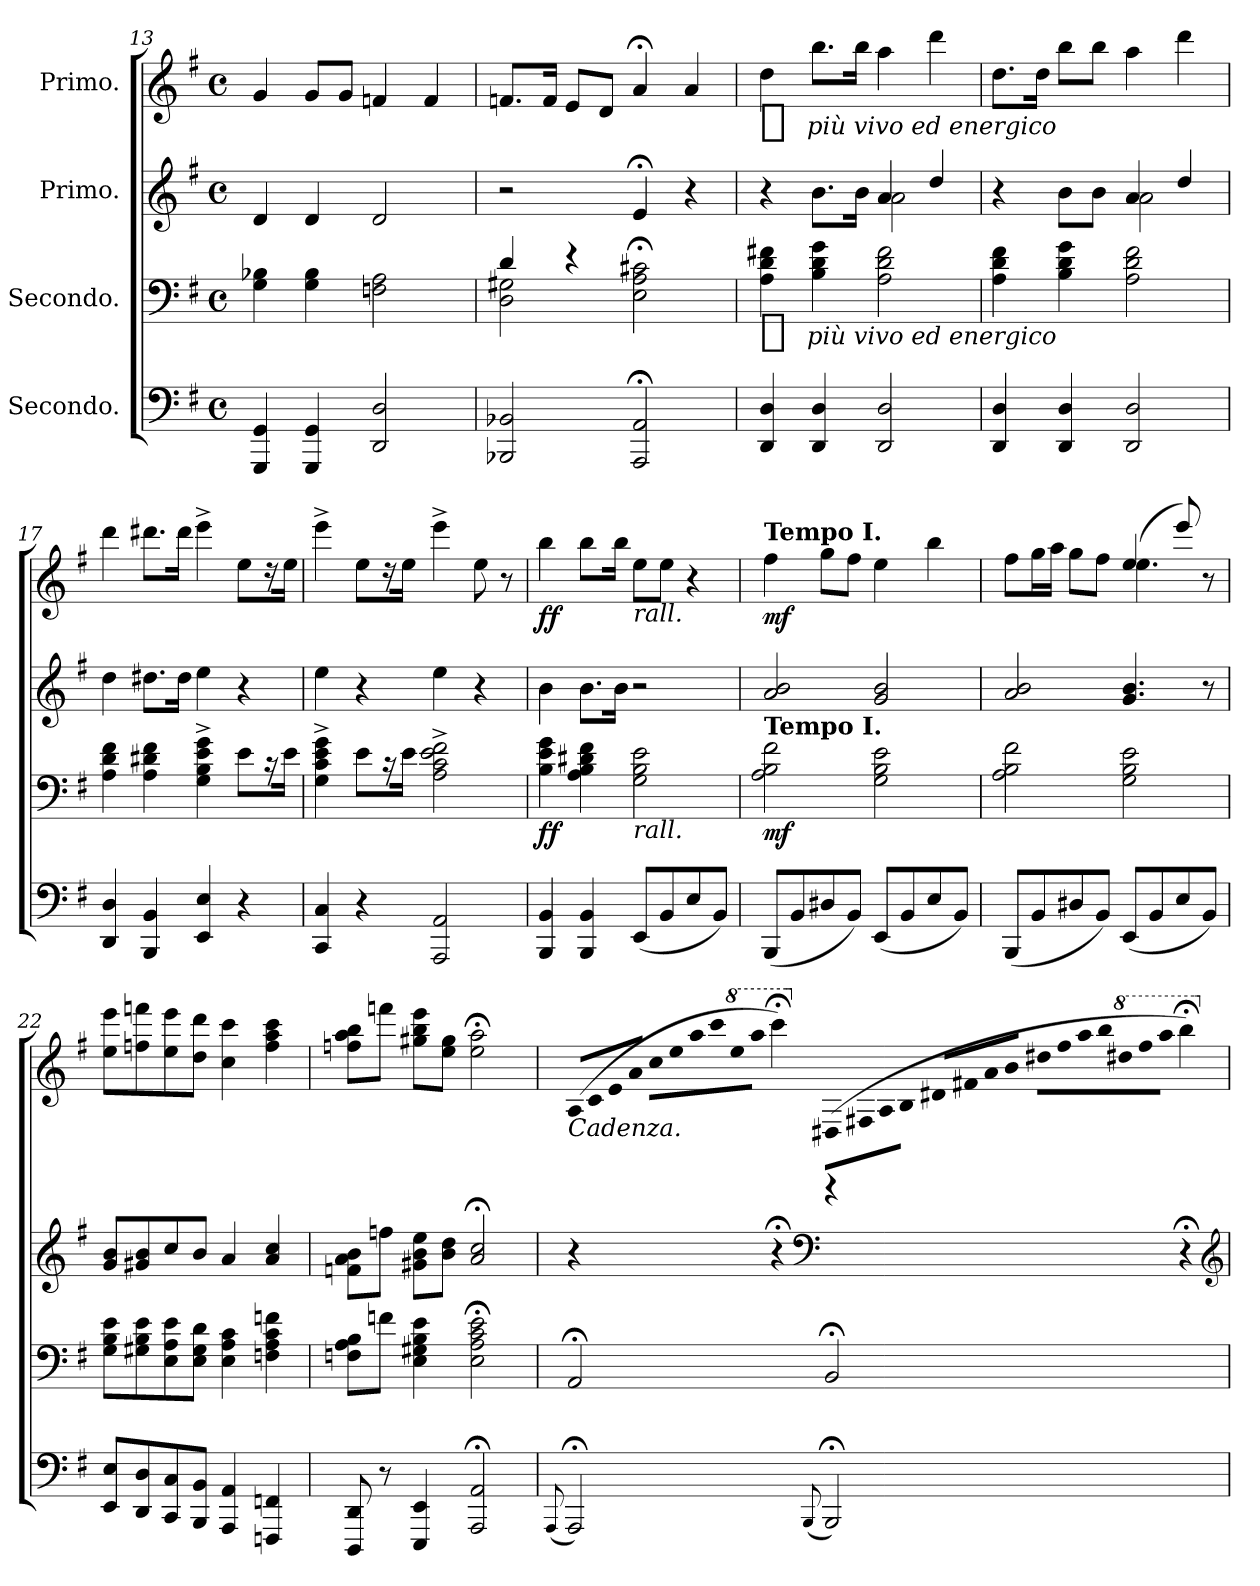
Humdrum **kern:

**kern	**kern	**dynam	**kern	**kern	**dynam
*part4	*part3	*part3	*part2	*part1	*part1
*staff4	*staff3	*staff3	*staff2	*staff1	*staff1
*I"Secondo.	*I"Secondo.	*	*I"Primo.	*I"Primo.	*
*clefF4	*clefF4	*	*clefG2	*clefG2	*
*k[f#]	*k[f#]	*	*k[f#]	*k[f#]	*
*e:	*e:	*	*e:	*e:	*
*M4/4	*M4/4	*	*M4/4	*M4/4	*
*met(c)	*met(c)	*	*met(c)	*met(c)	*
=13	=13	=13	=13	=13	=13
4GGG/ 4GG/	4G\ 4B-X\	.	4d/	4g/	.
4GGG/ 4GG/	4G\ 4B-\	.	4d/	8g/L	.
.	.	.	.	8g/J	.
2DD/ 2D/	2Fn\ 2A\	.	2d/	4fn/	.
.	.	.	.	4f/	.
=14	=14	=14	=14	=14	=14
*	*^	*	*	*	*
2BBB-X/ 2BB-X/	4d/	2D\ 2G#X\	.	2r	8.fn/L	.
.	.	.	.	.	16f/Jk	.
.	4r	.	.	.	8e/L	.
.	.	.	.	.	8d/J	.
2AAA;</ 2AA;</	2E;<\ 2A;<\ 2c#X;<\	2ryy	.	4e;</	4a;</	.
.	.	.	.	4r	4a/	.
*	*v	*v	*	*	*	*
=15	=15	=15	=15	=15	=15
*	*	*	*^	*	*
!	!	!LO:DY:t=%s più vivo ed energico	!	!	!	!LO:DY:t=%s più vivo ed energico
4DD/ 4D/	4A\ 4d\ 4f#X\	f	4r	4ryy	4dd\	f
4DD/ 4D/	4B\ 4d\ 4g\	.	8.b\L	8.ryy	8.bb\L	.
.	.	.	16b\Jk	16ryy	16bb\Jk	.
2DD/ 2D/	2A\ 2d\ 2f#\	.	4a/	2a\	4aa\	.
.	.	.	4dd/	.	4ddd\	.
=16	=16	=16	=16	=16	=16	=16
4DD/ 4D/	4A\ 4d\ 4f#\	.	4r	2ryy	8.dd\L	.
.	.	.	.	.	16dd\Jk	.
4DD/ 4D/	4B\ 4d\ 4g\	.	8b\L	.	8bb\L	.
.	.	.	8b\J	.	8bb\J	.
2DD/ 2D/	2A\ 2d\ 2f#\	.	4a/	2a\	4aa\	.
.	.	.	4dd/	.	4ddd\	.
*	*	*	*v	*v	*	*
=17	=17	=17	=17	=17	=17
4DD/ 4D/	4A\ 4d\ 4f#\	.	4dd\	4ddd\	.
4BBB/ 4BB/	4A\ 4d#X\ 4f#\	.	8.dd#X\L	8.ddd#X\L	.
.	.	.	16dd#\Jk	16ddd#\Jk	.
4EE/ 4E/	4G^<\ 4B^<\ 4e^<\ 4g^<\	.	4ee\	4eee^<\	.
4r	8e\L	.	4r	8ee\L	.
.	16r	.	.	16r	.
.	16e\Jk	.	.	16ee\Jk	.
=18	=18	=18	=18	=18	=18
4CC/ 4C/	4G^<\ 4c^<\ 4e^<\ 4g^<\	.	4ee\	4eee^<\	.
4r	8e\L	.	4r	8ee\L	.
.	16r	.	.	16r	.
.	16e\Jk	.	.	16ee\Jk	.
2AAA/ 2AA/	2A^<\ 2c^<\ 2e^<\ 2f#^<\	.	4ee\	4eee^<\	.
.	.	.	4r	8ee\	.
.	.	.	.	8r	.
=19	=19	=19	=19	=19	=19
4BBB/ 4BB/	4B\ 4e\ 4g\	ff	4b\	4bb\	ff
!	!	!	!	!LO:N:vis=8	!
4BBB/ 4BB/	4A\ 4B\ 4d#X\ 4f#\	.	8.b\L	8.bb\L	.
.	.	.	16b\Jk	16bb\Jk	.
!	!	!	!	!LO:TX:b:i:t=rall.	!
!	!LO:TX:b:i:t=rall.	!	!	!	!
(8EE/L	2G\ 2B\ 2e\	.	2r	8ee\L	.
8BB/	.	.	.	8ee\J	.
8E/	.	.	.	4r	.
8BB/J)	.	.	.	.	.
=20	=20	=20	=20	=20	=20
!	!	!	!	!LO:TX:a:B:t=Tempo I.	!
!	!LO:TX:a:B:t=Tempo I.	!	!	!	!
(8BBB/L	2A\ 2B\ 2f#\	mf	2a/ 2b/	4ff#\	mf
8BB/	.	.	.	.	.
8D#X/	.	.	.	8gg\L	.
8BB/J)	.	.	.	8ff#\J	.
(8EE/L	2G\ 2B\ 2e\	.	2g/ 2b/	4ee\	.
8BB/	.	.	.	.	.
8E/	.	.	.	4bb\	.
8BB/J)	.	.	.	.	.
=21	=21	=21	=21	=21	=21
*	*	*	*	*^	*
(8BBB/L	2A\ 2B\ 2f#\	.	2a/ 2b/	8ff#\L	2ryy	.
8BB/	.	.	.	16gg\L	.	.
.	.	.	.	16aa\JJ	.	.
8D#X/	.	.	.	8gg\L	.	.
8BB/J)	.	.	.	8ff#\J	.	.
(8EE/L	2G\ 2B\ 2e\	.	4.g/ 4.b/	(4ee/	4.ee\	.
8BB/	.	.	.	.	.	.
8E/	.	.	.	8eee/)	.	.
8BB/J)	.	.	8r	8r	8ryy	.
*	*	*	*	*v	*v	*
=22	=22	=22	=22	=22	=22
8EE/ 8E/L	8G\ 8B\ 8e\L	.	8g/ 8b/L	8ee\ 8eee\L	.
8DD/ 8D/	8G#X\ 8B\ 8e\	.	8g#X/ 8b/	8ffn\ 8fffn\	.
8CC/ 8C/	8E\ 8A\ 8e\	.	8cc/	8ee\ 8eee\	.
8BBB/ 8BB/J	8E\ 8G#\ 8d\J	.	8b/J	8dd\ 8ddd\J	.
4AAA/ 4AA/	4E\ 4A\ 4c\	.	4a/	4cc\ 4ccc\	.
4FFFn/ 4FFn/	4Fn\ 4A\ 4c\ 4fn\	.	4a/ 4cc/	4ff\ 4aa\ 4ccc\	.
=23	=23	=23	=23	=23	=23
8DDD/ 8DD/	8Fn\ 8A\ 8B\L	.	8fn\ 8a\ 8b\L	8ffn\ 8aa\ 8bb\L	.
8r	8fn\J	.	8ffn\J	8fffn\J	.
4EEE/ 4EE/	4E\ 4G#X\ 4B\ 4e\	.	8g#X\ 8b\ 8ee\L	8gg#X\ 8bb\ 8eee\L	.
.	.	.	8b\ 8dd\J	8ee\ 8gg#\J	.
2AAA;</ 2AA;</	2E;<\ 2A;<\ 2c;<\ 2e;<\	.	2a;</ 2cc;</	2ee;<\ 2aa;<\	.
=24	=24	=24	=24	=24	=24
(8qqAAA/	.	.	.	.	.
*	*	*	*	*Xtuplet	*
!	!	!	!	!LO:TX:b:i:t=Cadenza.	!
!	!	!	!	!LO:N:vis=16	!
2AAA;</)	2AA;</	.	4r	(40A!/LL	.
!	!	!	!	!LO:N:vis=16	!
.	.	.	.	40c!/	.
!	!	!	!	!LO:N:vis=16	!
.	.	.	.	40e!/	.
!	!	!	!	!LO:N:vis=16	!
.	.	.	.	40a!/JJ	.
!	!	!	!	!LO:N:vis=16	!
.	.	.	.	40cc!\LL	.
!	!	!	!	!LO:N:vis=16	!
.	.	.	.	40ee!\	.
!	!	!	!	!LO:N:vis=16	!
.	.	.	.	40aa!\	.
!	!	!	!	!LO:N:vis=16	!
.	.	.	.	40ccc!\	.
*	*	*	*	*8va	*
!	!	!	!	!LO:N:vis=16	!
.	.	.	.	40eee!\	.
!	!	!	!	!LO:N:vis=16	!
.	.	.	.	40aaa!\JJ	.
.	.	.	4r;<	4cccc;<\)	.
(8qqBBB/	.	.	.	.	.
*	*	*	*clefF4	*	*
*	*	*	*	*X8va	*
!	!	!	!	!LO:N:vis=16	!
2BBB;</)	2BB;</	.	4rb	(60D#X!\LL	.
!	!	!	!	!LO:N:vis=16	!
.	.	.	.	60F#X!\	.
!	!	!	!	!LO:N:vis=16	!
.	.	.	.	60A!\	.
!	!	!	!	!LO:N:vis=16	!
.	.	.	.	60B!\JJ	.
!	!	!	!	!LO:N:vis=16	!
.	.	.	.	60d#X!/LL	.
!	!	!	!	!LO:N:vis=16	!
.	.	.	.	60f#X!/	.
!	!	!	!	!LO:N:vis=16	!
.	.	.	.	60a!/	.
!	!	!	!	!LO:N:vis=16	!
.	.	.	.	60b!/JJ	.
!	!	!	!	!LO:N:vis=16	!
.	.	.	.	60dd#X!\LL	.
!	!	!	!	!LO:N:vis=16	!
.	.	.	.	60ff#!\	.
!	!	!	!	!LO:N:vis=16	!
.	.	.	.	60aa!\	.
!	!	!	!	!LO:N:vis=16	!
.	.	.	.	60bb!\	.
*	*	*	*	*8va	*
!	!	!	!	!LO:N:vis=16	!
.	.	.	.	60ddd#X!\	.
!	!	!	!	!LO:N:vis=16	!
.	.	.	.	60fff#!\	.
!	!	!	!	!LO:N:vis=16	!
.	.	.	.	60aaa!\JJ	.
.	.	.	4r;<	4bbb;<\)	.
*	*	*	*clefG2	*	*
*	*	*	*	*X8va	*
=	=	=	=	=	=
*-	*-	*-	*-	*-	*-
